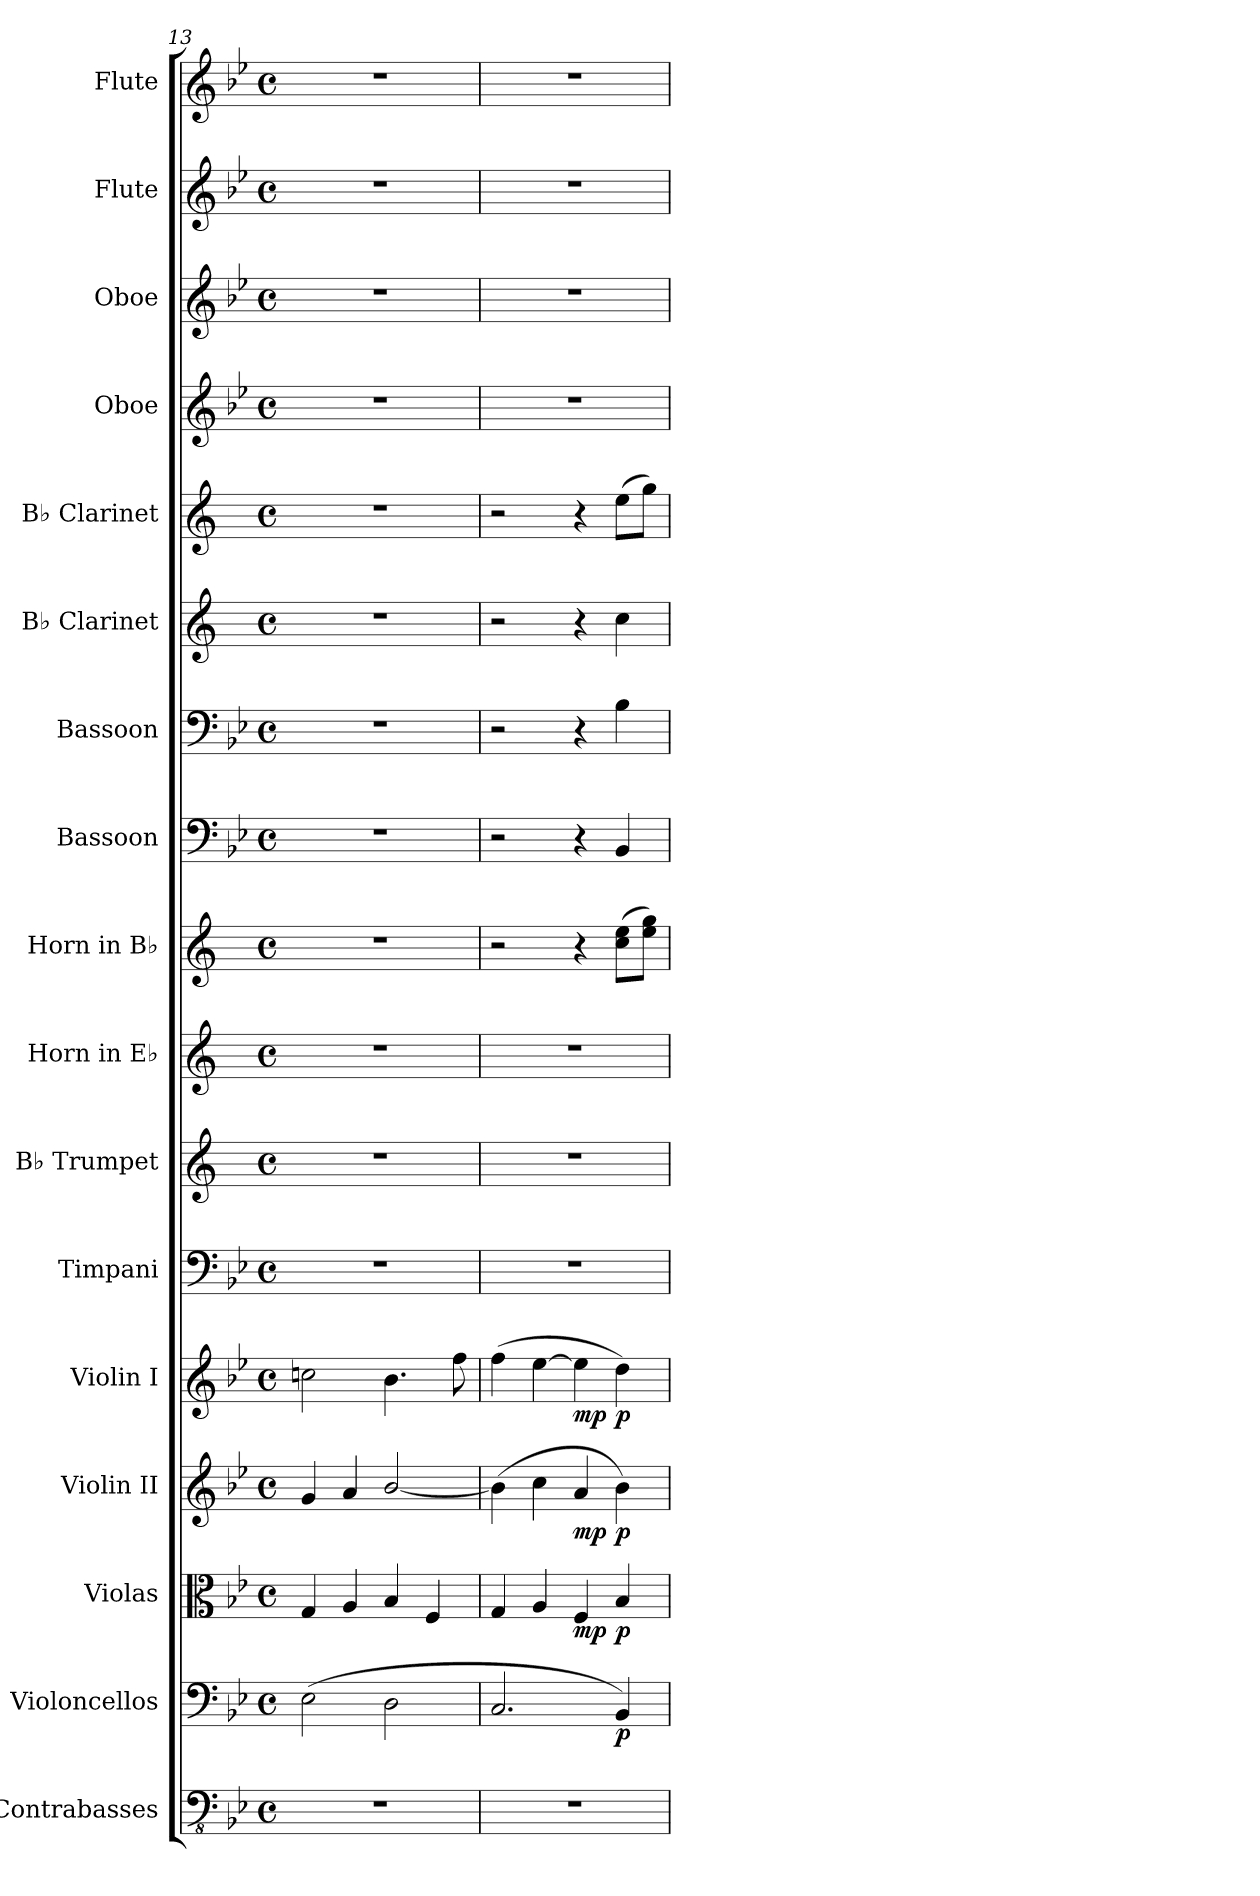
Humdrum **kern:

**kern	**kern	**dynam	**kern	**dynam	**kern	**dynam	**kern	**dynam	**kern	**kern	**kern	**kern	**kern	**kern	**kern	**kern	**kern	**kern	**kern	**kern
*part17	*part16	*part16	*part15	*part15	*part14	*part14	*part13	*part13	*part12	*part11	*part10	*part9	*part8	*part7	*part6	*part5	*part4	*part3	*part2	*part1
*staff17	*staff16	*staff16	*staff15	*staff15	*staff14	*staff14	*staff13	*staff13	*staff12	*staff11	*staff10	*staff9	*staff8	*staff7	*staff6	*staff5	*staff4	*staff3	*staff2	*staff1
*I"Contrabasses	*I"Violoncellos	*	*I"Violas	*	*I"Violin II	*	*I"Violin I	*	*I"Timpani	*I"B♭ Trumpet	*I"Horn in E♭	*I"Horn in B♭	*I"Bassoon	*I"Bassoon	*I"B♭ Clarinet	*I"B♭ Clarinet	*I"Oboe	*I"Oboe	*I"Flute	*I"Flute
*I'Cbs.	*I'Vcs.	*	*I'Vlas.	*	*I'Vln II.	*	*I'Vln I.	*	*I'Timp.	*I'B♭ Tpt.	*	*	*I'Bsn.	*I'Bsn.	*I'B♭ Cl.	*I'B♭ Cl.	*I'Ob.	*I'Ob.	*I'Fl.	*I'Fl.
*clefFv4	*clefF4	*	*clefC3	*	*clefG2	*	*clefG2	*	*clefF4	*clefG2	*clefG2	*clefG2	*clefF4	*clefF4	*clefG2	*clefG2	*clefG2	*clefG2	*clefG2	*clefG2
*	*	*	*	*	*	*	*	*	*	*ITrd1c2	*ITrd5c9	*ITrd1c2	*	*	*ITrd1c2	*ITrd1c2	*	*	*	*
*k[b-e-]	*k[b-e-]	*	*k[b-e-]	*	*k[b-e-]	*	*k[b-e-]	*	*k[b-e-]	*k[b-e-]	*k[b-e-a-]	*k[b-e-]	*k[b-e-]	*k[b-e-]	*k[b-e-]	*k[b-e-]	*k[b-e-]	*k[b-e-]	*k[b-e-]	*k[b-e-]
*M4/4	*M4/4	*	*M4/4	*	*M4/4	*	*M4/4	*	*M4/4	*M4/4	*M4/4	*M4/4	*M4/4	*M4/4	*M4/4	*M4/4	*M4/4	*M4/4	*M4/4	*M4/4
*met(c)	*met(c)	*	*met(c)	*	*met(c)	*	*met(c)	*	*met(c)	*met(c)	*met(c)	*met(c)	*met(c)	*met(c)	*met(c)	*met(c)	*met(c)	*met(c)	*met(c)	*met(c)
=13	=13	=13	=13	=13	=13	=13	=13	=13	=13	=13	=13	=13	=13	=13	=13	=13	=13	=13	=13	=13
1r	(2E-\	.	4G/	.	4g/	.	2ccn\	.	1r	1r	1r	1r	1r	1r	1r	1r	1r	1r	1r	1r
.	.	.	4A/	.	4a/	.	.	.	.	.	.	.	.	.	.	.	.	.	.	.
.	2D\	.	4B-/	.	[2b-/	.	4.b-\	.	.	.	.	.	.	.	.	.	.	.	.	.
.	.	.	4F/	.	.	.	.	.	.	.	.	.	.	.	.	.	.	.	.	.
.	.	.	.	.	.	.	8ff\	.	.	.	.	.	.	.	.	.	.	.	.	.
=14	=14	=14	=14	=14	=14	=14	=14	=14	=14	=14	=14	=14	=14	=14	=14	=14	=14	=14	=14	=14
1r	2.C/	.	4G/	.	(4b-\]	.	(4ff\	.	1r	1r	1r	2r	2r	2r	2r	2r	1r	1r	1r	1r
.	.	.	4A/	.	4cc\	.	[4ee-\	.	.	.	.	.	.	.	.	.	.	.	.	.
!	!	!	!	!LO:DY:b	!	!LO:DY:b	!	!LO:DY:b	!	!	!	!	!	!	!	!	!	!	!	!
.	.	.	4F/	mp	4a/	mp	4ee-\]	mp	.	.	.	4r	4r	4r	4r	4r	.	.	.	.
!	!	!LO:DY:b	!	!LO:DY:b	!	!LO:DY:b	!	!LO:DY:b	!	!	!	!	!	!	!	!	!	!	!	!
.	4BB-/)	p	4B-/	p	4b-\)	p	4dd\)	p	.	.	.	(8b-\ 8dd\L	4BB-/	4B-\	4b-\	(8dd\L	.	.	.	.
.	.	.	.	.	.	.	.	.	.	.	.	8dd\ 8ff\J)	.	.	.	8ff\J)	.	.	.	.
=	=	=	=	=	=	=	=	=	=	=	=	=	=	=	=	=	=	=	=	=
*-	*-	*-	*-	*-	*-	*-	*-	*-	*-	*-	*-	*-	*-	*-	*-	*-	*-	*-	*-	*-
